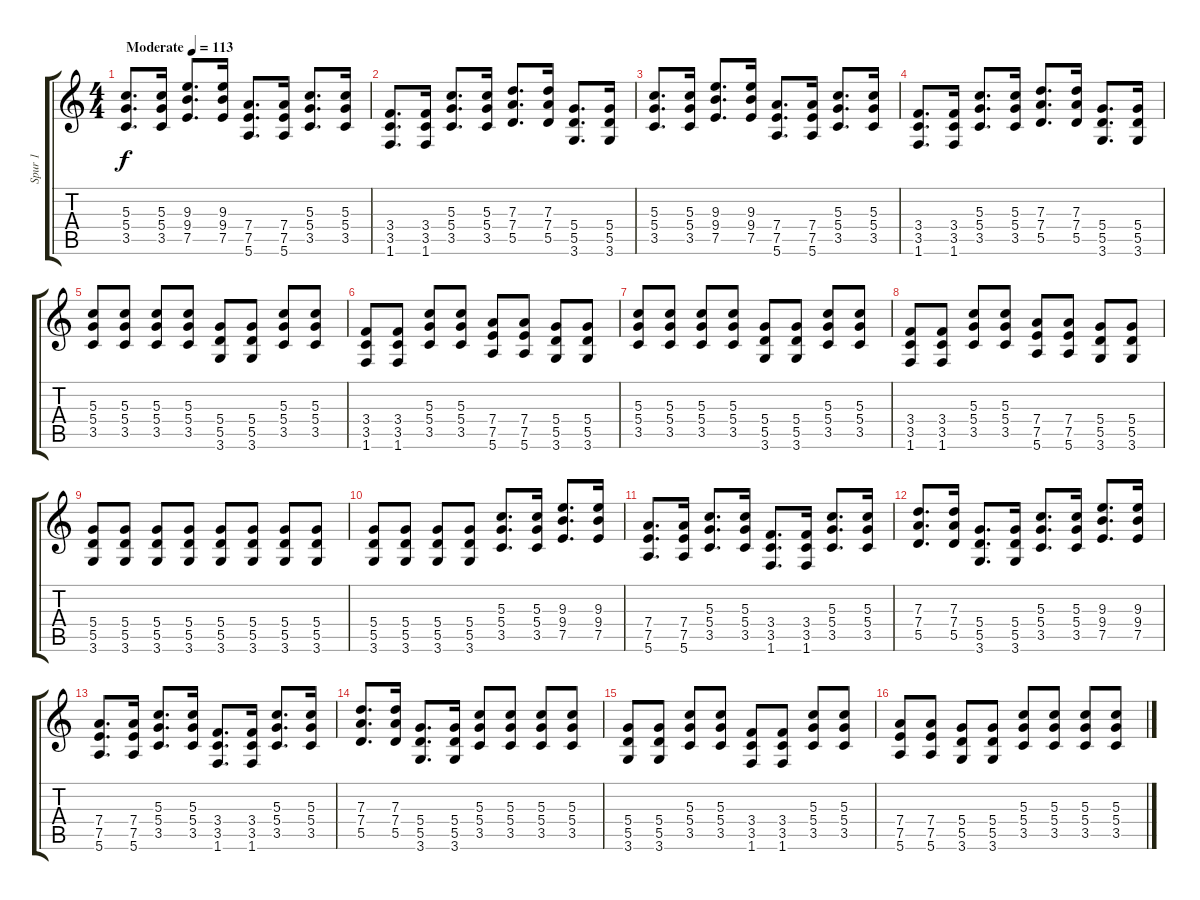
\track ("Spur 1" "Spur 1") {instrument overdrivenguitar}
\staff {score tabs}
\tuning (E4 B3 G3 D3 A2 E2) {hide}
\ts (4 4)
\tempo (113 "Moderate")
\clef g2
\ks c
(5.3 5.4 3.5).8{d dy f instrument overdrivenguitar} (5.3 5.4 3.5).16 (9.3 9.4 7.5).8{d} (9.3 9.4 7.5).16 (7.4 7.5 5.6).8{d} (7.4 7.5 5.6).16 (5.3 5.4 3.5).8{d} (5.3 5.4 3.5).16 |
(3.4 3.5 1.6).8{d} (3.4 3.5 1.6).16 (5.3 5.4 3.5).8{d} (5.3 5.4 3.5).16 (7.3 7.4 5.5).8{d} (7.3 7.4 5.5).16 (5.4 5.5 3.6).8{d} (5.4 5.5 3.6).16 |
(5.3 5.4 3.5).8{d} (5.3 5.4 3.5).16 (9.3 9.4 7.5).8{d} (9.3 9.4 7.5).16 (7.4 7.5 5.6).8{d} (7.4 7.5 5.6).16 (5.3 5.4 3.5).8{d} (5.3 5.4 3.5).16 |
(3.4 3.5 1.6).8{d} (3.4 3.5 1.6).16 (5.3 5.4 3.5).8{d} (5.3 5.4 3.5).16 (7.3 7.4 5.5).8{d} (7.3 7.4 5.5).16 (5.4 5.5 3.6).8{d} (5.4 5.5 3.6).16 |
(5.3 5.4 3.5).8 (5.3 5.4 3.5).8 (5.3 5.4 3.5).8 (5.3 5.4 3.5).8 (5.4 5.5 3.6).8 (5.4 5.5 3.6).8 (5.3 5.4 3.5).8 (5.3 5.4 3.5).8 |
(3.4 3.5 1.6).8 (3.4 3.5 1.6).8 (5.3 5.4 3.5).8 (5.3 5.4 3.5).8 (7.4 7.5 5.6).8 (7.4 7.5 5.6).8 (5.4 5.5 3.6).8 (5.4 5.5 3.6).8 |
(5.3 5.4 3.5).8 (5.3 5.4 3.5).8 (5.3 5.4 3.5).8 (5.3 5.4 3.5).8 (5.4 5.5 3.6).8 (5.4 5.5 3.6).8 (5.3 5.4 3.5).8 (5.3 5.4 3.5).8 |
(3.4 3.5 1.6).8 (3.4 3.5 1.6).8 (5.3 5.4 3.5).8 (5.3 5.4 3.5).8 (7.4 7.5 5.6).8 (7.4 7.5 5.6).8 (5.4 5.5 3.6).8 (5.4 5.5 3.6).8 |
(5.4 5.5 3.6).8 (5.4 5.5 3.6).8 (5.4 5.5 3.6).8 (5.4 5.5 3.6).8 (5.4 5.5 3.6).8 (5.4 5.5 3.6).8 (5.4 5.5 3.6).8 (5.4 5.5 3.6).8 |
(5.4 5.5 3.6).8 (5.4 5.5 3.6).8 (5.4 5.5 3.6).8 (5.4 5.5 3.6).8 (5.3 5.4 3.5).8{d} (5.3 5.4 3.5).16 (9.3 9.4 7.5).8{d} (9.3 9.4 7.5).16 |
(7.4 7.5 5.6).8{d} (7.4 7.5 5.6).16 (5.3 5.4 3.5).8{d} (5.3 5.4 3.5).16 (3.4 3.5 1.6).8{d} (3.4 3.5 1.6).16 (5.3 5.4 3.5).8{d} (5.3 5.4 3.5).16 |
(7.3 7.4 5.5).8{d} (7.3 7.4 5.5).16 (5.4 5.5 3.6).8{d} (5.4 5.5 3.6).16 (5.3 5.4 3.5).8{d} (5.3 5.4 3.5).16 (9.3 9.4 7.5).8{d} (9.3 9.4 7.5).16 |
(7.4 7.5 5.6).8{d} (7.4 7.5 5.6).16 (5.3 5.4 3.5).8{d} (5.3 5.4 3.5).16 (3.4 3.5 1.6).8{d} (3.4 3.5 1.6).16 (5.3 5.4 3.5).8{d} (5.3 5.4 3.5).16 |
(7.3 7.4 5.5).8{d} (7.3 7.4 5.5).16 (5.4 5.5 3.6).8{d} (5.4 5.5 3.6).16 (5.3 5.4 3.5).8 (5.3 5.4 3.5).8 (5.3 5.4 3.5).8 (5.3 5.4 3.5).8 |
(5.4 5.5 3.6).8 (5.4 5.5 3.6).8 (5.3 5.4 3.5).8 (5.3 5.4 3.5).8 (3.4 3.5 1.6).8 (3.4 3.5 1.6).8 (5.3 5.4 3.5).8 (5.3 5.4 3.5).8 |
(7.4 7.5 5.6).8 (7.4 7.5 5.6).8 (5.4 5.5 3.6).8 (5.4 5.5 3.6).8 (5.3 5.4 3.5).8 (5.3 5.4 3.5).8 (5.3 5.4 3.5).8 (5.3 5.4 3.5).8
